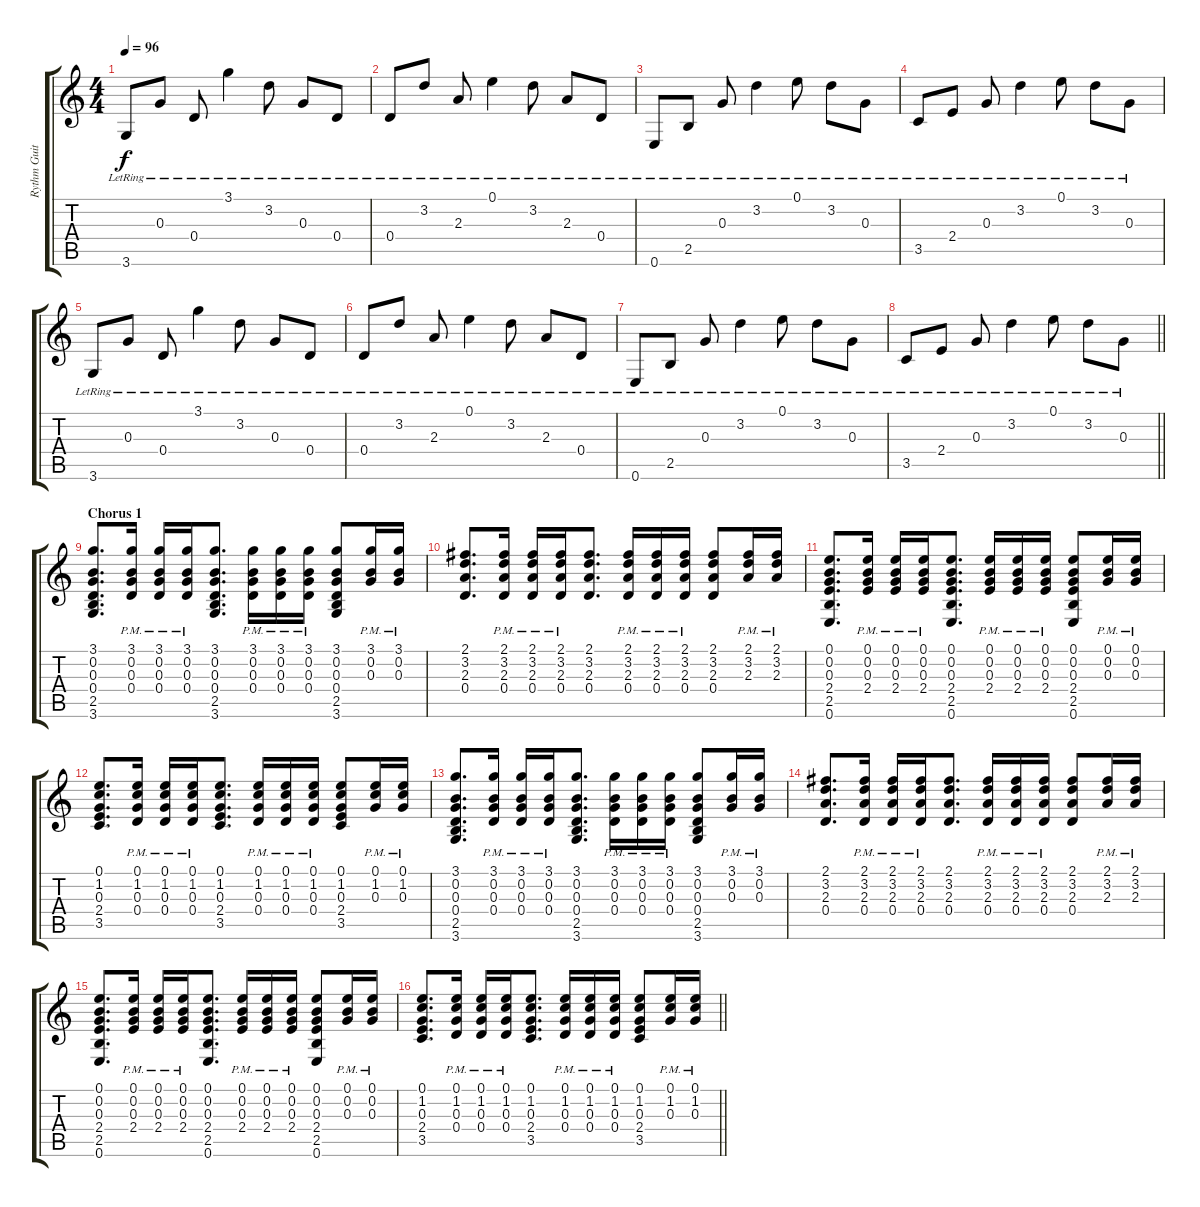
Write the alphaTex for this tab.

\track ("Rythm Guitar" "Rythm Guit") {instrument acousticguitarsteel}
\staff {score tabs}
\tuning (E4 B3 G3 D3 A2 E2) {hide}
\ts (4 4)
\tempo 96
\clef g2
\ks c
3.6{lr}.8{dy f} 0.3{lr}.8 0.4{lr}.8 3.1{lr}.4 3.2{lr}.8 0.3{lr}.8 0.4{lr}.8 |
0.4{lr}.8 3.2{lr}.8 2.3{lr}.8 0.1{lr}.4 3.2{lr}.8 2.3{lr}.8 0.4{lr}.8 |
0.6{lr}.8 2.5{lr}.8 0.3{lr}.8 3.2{lr}.4 0.1{lr}.8 3.2{lr}.8 0.3{lr}.8 |
3.5{lr}.8 2.4{lr}.8 0.3{lr}.8 3.2{lr}.4 0.1{lr}.8 3.2{lr}.8 0.3{lr}.8 |
3.6{lr}.8 0.3{lr}.8 0.4{lr}.8 3.1{lr}.4 3.2{lr}.8 0.3{lr}.8 0.4{lr}.8 |
0.4{lr}.8 3.2{lr}.8 2.3{lr}.8 0.1{lr}.4 3.2{lr}.8 2.3{lr}.8 0.4{lr}.8 |
0.6{lr}.8 2.5{lr}.8 0.3{lr}.8 3.2{lr}.4 0.1{lr}.8 3.2{lr}.8 0.3{lr}.8 |
\barLineRight lightlight
3.5{lr}.8 2.4{lr}.8 0.3{lr}.8 3.2{lr}.4 0.1{lr}.8 3.2{lr}.8 0.3{lr}.8 |
\section ("" "Chorus 1")
(3.1 0.2 0.3 0.4 2.5 3.6).8{d} (3.1{pm} 0.2{pm} 0.3{pm} 0.4{pm}).16 (3.1{pm} 0.2{pm} 0.3{pm} 0.4{pm}).16 (3.1{pm} 0.2{pm} 0.3{pm} 0.4{pm}).16 (3.1 0.2 0.3 0.4 2.5 3.6).8{d} (3.1{pm} 0.2{pm} 0.3{pm} 0.4{pm}).16 (3.1{pm} 0.2{pm} 0.3{pm} 0.4{pm}).16 (3.1{pm} 0.2{pm} 0.3{pm} 0.4{pm}).16 (3.1 0.2 0.3 0.4 2.5 3.6).8 (3.1{pm} 0.2{pm} 0.3{pm}).16 (3.1{pm} 0.2{pm} 0.3{pm}).16 |
(2.1 3.2 2.3 0.4).8{d} (2.1{pm} 3.2{pm} 2.3{pm} 0.4{pm}).16 (2.1{pm} 3.2{pm} 2.3{pm} 0.4{pm}).16 (2.1{pm} 3.2{pm} 2.3{pm} 0.4{pm}).16 (2.1 3.2 2.3 0.4).8{d} (2.1{pm} 3.2{pm} 2.3{pm} 0.4{pm}).16 (2.1{pm} 3.2{pm} 2.3{pm} 0.4{pm}).16 (2.1{pm} 3.2{pm} 2.3{pm} 0.4{pm}).16 (2.1 3.2 2.3 0.4).8 (2.1{pm} 3.2{pm} 2.3{pm}).16 (2.1{pm} 3.2{pm} 2.3{pm}).16 |
(0.1 0.2 0.3 2.4 2.5 0.6).8{d} (0.1{pm} 0.2{pm} 0.3{pm} 2.4{pm}).16 (0.1{pm} 0.2{pm} 0.3{pm} 2.4{pm}).16 (0.1{pm} 0.2{pm} 0.3{pm} 2.4{pm}).16 (0.1 0.2 0.3 2.4 2.5 0.6).8{d} (0.1{pm} 0.2{pm} 0.3{pm} 2.4{pm}).16 (0.1{pm} 0.2{pm} 0.3{pm} 2.4{pm}).16 (0.1{pm} 0.2{pm} 0.3{pm} 2.4{pm}).16 (0.1 0.2 0.3 2.4 2.5 0.6).8 (0.1{pm} 0.2{pm} 0.3{pm}).16 (0.1{pm} 0.2{pm} 0.3{pm}).16 |
(0.1 1.2 0.3 2.4 3.5).8{d} (0.1{pm} 1.2{pm} 0.3{pm} 0.4{pm}).16 (0.1{pm} 1.2{pm} 0.3{pm} 0.4{pm}).16 (0.1{pm} 1.2{pm} 0.3{pm} 0.4{pm}).16 (0.1 1.2 0.3 2.4 3.5).8{d} (0.1{pm} 1.2{pm} 0.3{pm} 0.4{pm}).16 (0.1{pm} 1.2{pm} 0.3{pm} 0.4{pm}).16 (0.1{pm} 1.2{pm} 0.3{pm} 0.4{pm}).16 (0.1 1.2 0.3 2.4 3.5).8 (0.1{pm} 1.2{pm} 0.3{pm}).16 (0.1{pm} 1.2{pm} 0.3{pm}).16 |
(3.1 0.2 0.3 0.4 2.5 3.6).8{d} (3.1{pm} 0.2{pm} 0.3{pm} 0.4{pm}).16 (3.1{pm} 0.2{pm} 0.3{pm} 0.4{pm}).16 (3.1{pm} 0.2{pm} 0.3{pm} 0.4{pm}).16 (3.1 0.2 0.3 0.4 2.5 3.6).8{d} (3.1{pm} 0.2{pm} 0.3{pm} 0.4{pm}).16 (3.1{pm} 0.2{pm} 0.3{pm} 0.4{pm}).16 (3.1{pm} 0.2{pm} 0.3{pm} 0.4{pm}).16 (3.1 0.2 0.3 0.4 2.5 3.6).8 (3.1{pm} 0.2{pm} 0.3{pm}).16 (3.1{pm} 0.2{pm} 0.3{pm}).16 |
(2.1 3.2 2.3 0.4).8{d} (2.1{pm} 3.2{pm} 2.3{pm} 0.4{pm}).16 (2.1{pm} 3.2{pm} 2.3{pm} 0.4{pm}).16 (2.1{pm} 3.2{pm} 2.3{pm} 0.4{pm}).16 (2.1 3.2 2.3 0.4).8{d} (2.1{pm} 3.2{pm} 2.3{pm} 0.4{pm}).16 (2.1{pm} 3.2{pm} 2.3{pm} 0.4{pm}).16 (2.1{pm} 3.2{pm} 2.3{pm} 0.4{pm}).16 (2.1 3.2 2.3 0.4).8 (2.1{pm} 3.2{pm} 2.3{pm}).16 (2.1{pm} 3.2{pm} 2.3{pm}).16 |
(0.1 0.2 0.3 2.4 2.5 0.6).8{d} (0.1{pm} 0.2{pm} 0.3{pm} 2.4{pm}).16 (0.1{pm} 0.2{pm} 0.3{pm} 2.4{pm}).16 (0.1{pm} 0.2{pm} 0.3{pm} 2.4{pm}).16 (0.1 0.2 0.3 2.4 2.5 0.6).8{d} (0.1{pm} 0.2{pm} 0.3{pm} 2.4{pm}).16 (0.1{pm} 0.2{pm} 0.3{pm} 2.4{pm}).16 (0.1{pm} 0.2{pm} 0.3{pm} 2.4{pm}).16 (0.1 0.2 0.3 2.4 2.5 0.6).8 (0.1{pm} 0.2{pm} 0.3{pm}).16 (0.1{pm} 0.2{pm} 0.3{pm}).16 |
\barLineRight lightlight
(0.1 1.2 0.3 2.4 3.5).8{d} (0.1{pm} 1.2{pm} 0.3{pm} 0.4{pm}).16 (0.1{pm} 1.2{pm} 0.3{pm} 0.4{pm}).16 (0.1{pm} 1.2{pm} 0.3{pm} 0.4{pm}).16 (0.1 1.2 0.3 2.4 3.5).8{d} (0.1{pm} 1.2{pm} 0.3{pm} 0.4{pm}).16 (0.1{pm} 1.2{pm} 0.3{pm} 0.4{pm}).16 (0.1{pm} 1.2{pm} 0.3{pm} 0.4{pm}).16 (0.1 1.2 0.3 2.4 3.5).8 (0.1{pm} 1.2{pm} 0.3{pm}).16 (0.1{pm} 1.2{pm} 0.3{pm}).16
